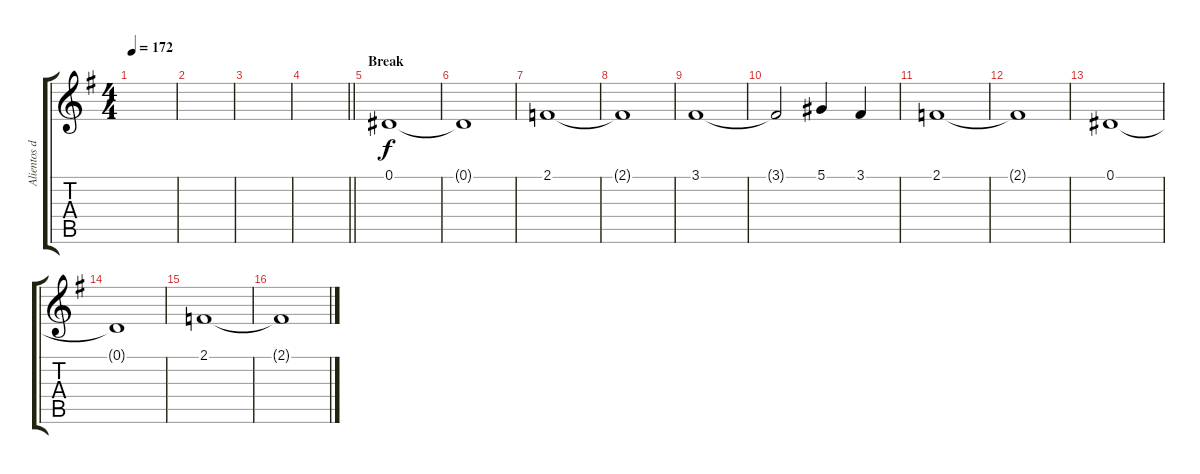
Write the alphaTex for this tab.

\track ("Alientos de metal" "Alientos d") {instrument brasssection}
\staff {score tabs}
\tuning (Eb4 Bb3 Gb3 Db3 Ab2 Eb2) {hide}
\ts (4 4)
\tempo 172
\clef g2
\ks eminor
|
|
|
\barLineRight lightlight
|
\section ("" "Break")
0.1.1 |
0.1{t}.1 |
2.1.1 |
2.1{t}.1 |
3.1.1 |
3.1{t}.2 5.1.4 3.1.4 |
2.1.1 |
2.1{t}.1 |
0.1.1 |
0.1{t}.1 |
2.1.1 |
2.1{t}.1
